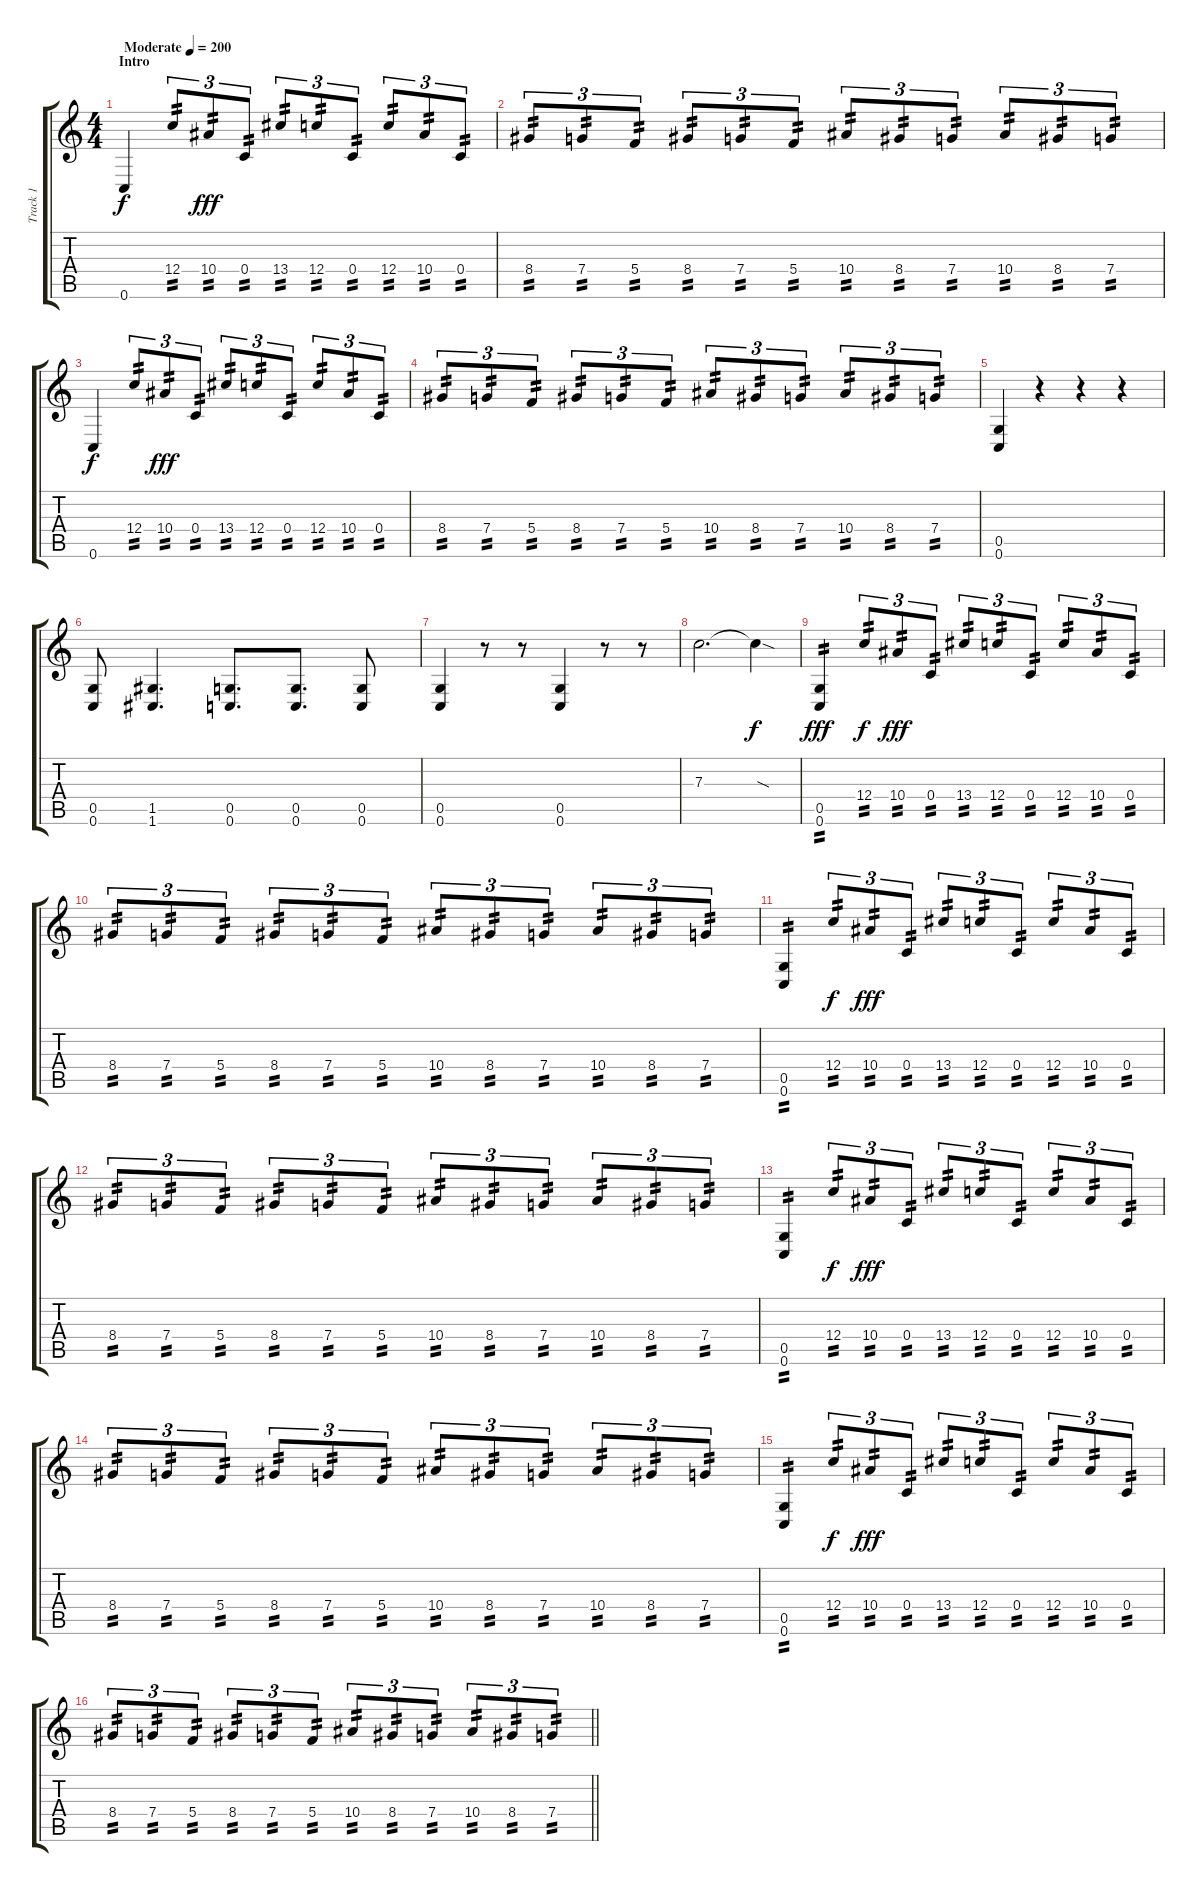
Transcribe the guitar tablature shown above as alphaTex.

\track ("Track 1" "Track 1") {instrument distortionguitar}
\staff {score tabs}
\tuning (D4 A3 F3 C3 G2 C2) {hide}
\ts (4 4)
\section ("" "Intro")
\tempo (200 "Moderate")
\clef g2
\ks c
0.6.4{dy f instrument distortionguitar} 12.4.8{tu (3 2) tp 2} 10.4.8{tu (3 2) tp 2 dy fff} 0.4.8{tu (3 2) tp 2} 13.4.8{tu (3 2) tp 2} 12.4.8{tu (3 2) tp 2} 0.4.8{tu (3 2) tp 2} 12.4.8{tu (3 2) tp 2} 10.4.8{tu (3 2) tp 2} 0.4.8{tu (3 2) tp 2} |
8.4.8{tu (3 2) tp 2} 7.4.8{tu (3 2) tp 2} 5.4.8{tu (3 2) tp 2} 8.4.8{tu (3 2) tp 2} 7.4.8{tu (3 2) tp 2} 5.4.8{tu (3 2) tp 2} 10.4.8{tu (3 2) tp 2} 8.4.8{tu (3 2) tp 2} 7.4.8{tu (3 2) tp 2} 10.4.8{tu (3 2) tp 2} 8.4.8{tu (3 2) tp 2} 7.4.8{tu (3 2) tp 2} |
0.6.4{dy f} 12.4.8{tu (3 2) tp 2} 10.4.8{tu (3 2) tp 2 dy fff} 0.4.8{tu (3 2) tp 2} 13.4.8{tu (3 2) tp 2} 12.4.8{tu (3 2) tp 2} 0.4.8{tu (3 2) tp 2} 12.4.8{tu (3 2) tp 2} 10.4.8{tu (3 2) tp 2} 0.4.8{tu (3 2) tp 2} |
8.4.8{tu (3 2) tp 2} 7.4.8{tu (3 2) tp 2} 5.4.8{tu (3 2) tp 2} 8.4.8{tu (3 2) tp 2} 7.4.8{tu (3 2) tp 2} 5.4.8{tu (3 2) tp 2} 10.4.8{tu (3 2) tp 2} 8.4.8{tu (3 2) tp 2} 7.4.8{tu (3 2) tp 2} 10.4.8{tu (3 2) tp 2} 8.4.8{tu (3 2) tp 2} 7.4.8{tu (3 2) tp 2} |
(0.5 0.6).4{instrument overdrivenguitar} r.4 r.4 r.4 |
(0.5 0.6).8 (1.5 1.6).4{d} (0.5 0.6).8{d} (0.5 0.6).8{d} (0.5 0.6).8 |
(0.5 0.6).4 r.8 r.8 (0.5 0.6).4 r.8 r.8 |
7.3.2{d instrument guitarharmonics} 7.3{sod t}.4{dy f} |
(0.5 0.6).4{tp 2 dy fff instrument distortionguitar} 12.4.8{tu (3 2) tp 2 dy f} 10.4.8{tu (3 2) tp 2 dy fff} 0.4.8{tu (3 2) tp 2} 13.4.8{tu (3 2) tp 2} 12.4.8{tu (3 2) tp 2} 0.4.8{tu (3 2) tp 2} 12.4.8{tu (3 2) tp 2} 10.4.8{tu (3 2) tp 2} 0.4.8{tu (3 2) tp 2} |
8.4.8{tu (3 2) tp 2} 7.4.8{tu (3 2) tp 2} 5.4.8{tu (3 2) tp 2} 8.4.8{tu (3 2) tp 2} 7.4.8{tu (3 2) tp 2} 5.4.8{tu (3 2) tp 2} 10.4.8{tu (3 2) tp 2} 8.4.8{tu (3 2) tp 2} 7.4.8{tu (3 2) tp 2} 10.4.8{tu (3 2) tp 2} 8.4.8{tu (3 2) tp 2} 7.4.8{tu (3 2) tp 2} |
(0.5 0.6).4{tp 2 instrument distortionguitar} 12.4.8{tu (3 2) tp 2 dy f} 10.4.8{tu (3 2) tp 2 dy fff} 0.4.8{tu (3 2) tp 2} 13.4.8{tu (3 2) tp 2} 12.4.8{tu (3 2) tp 2} 0.4.8{tu (3 2) tp 2} 12.4.8{tu (3 2) tp 2} 10.4.8{tu (3 2) tp 2} 0.4.8{tu (3 2) tp 2} |
8.4.8{tu (3 2) tp 2} 7.4.8{tu (3 2) tp 2} 5.4.8{tu (3 2) tp 2} 8.4.8{tu (3 2) tp 2} 7.4.8{tu (3 2) tp 2} 5.4.8{tu (3 2) tp 2} 10.4.8{tu (3 2) tp 2} 8.4.8{tu (3 2) tp 2} 7.4.8{tu (3 2) tp 2} 10.4.8{tu (3 2) tp 2} 8.4.8{tu (3 2) tp 2} 7.4.8{tu (3 2) tp 2} |
(0.5 0.6).4{tp 2 instrument distortionguitar} 12.4.8{tu (3 2) tp 2 dy f} 10.4.8{tu (3 2) tp 2 dy fff} 0.4.8{tu (3 2) tp 2} 13.4.8{tu (3 2) tp 2} 12.4.8{tu (3 2) tp 2} 0.4.8{tu (3 2) tp 2} 12.4.8{tu (3 2) tp 2} 10.4.8{tu (3 2) tp 2} 0.4.8{tu (3 2) tp 2} |
8.4.8{tu (3 2) tp 2} 7.4.8{tu (3 2) tp 2} 5.4.8{tu (3 2) tp 2} 8.4.8{tu (3 2) tp 2} 7.4.8{tu (3 2) tp 2} 5.4.8{tu (3 2) tp 2} 10.4.8{tu (3 2) tp 2} 8.4.8{tu (3 2) tp 2} 7.4.8{tu (3 2) tp 2} 10.4.8{tu (3 2) tp 2} 8.4.8{tu (3 2) tp 2} 7.4.8{tu (3 2) tp 2} |
(0.5 0.6).4{tp 2 instrument distortionguitar} 12.4.8{tu (3 2) tp 2 dy f} 10.4.8{tu (3 2) tp 2 dy fff} 0.4.8{tu (3 2) tp 2} 13.4.8{tu (3 2) tp 2} 12.4.8{tu (3 2) tp 2} 0.4.8{tu (3 2) tp 2} 12.4.8{tu (3 2) tp 2} 10.4.8{tu (3 2) tp 2} 0.4.8{tu (3 2) tp 2} |
\barLineRight lightlight
8.4.8{tu (3 2) tp 2} 7.4.8{tu (3 2) tp 2} 5.4.8{tu (3 2) tp 2} 8.4.8{tu (3 2) tp 2} 7.4.8{tu (3 2) tp 2} 5.4.8{tu (3 2) tp 2} 10.4.8{tu (3 2) tp 2} 8.4.8{tu (3 2) tp 2} 7.4.8{tu (3 2) tp 2} 10.4.8{tu (3 2) tp 2} 8.4.8{tu (3 2) tp 2} 7.4.8{tu (3 2) tp 2}
